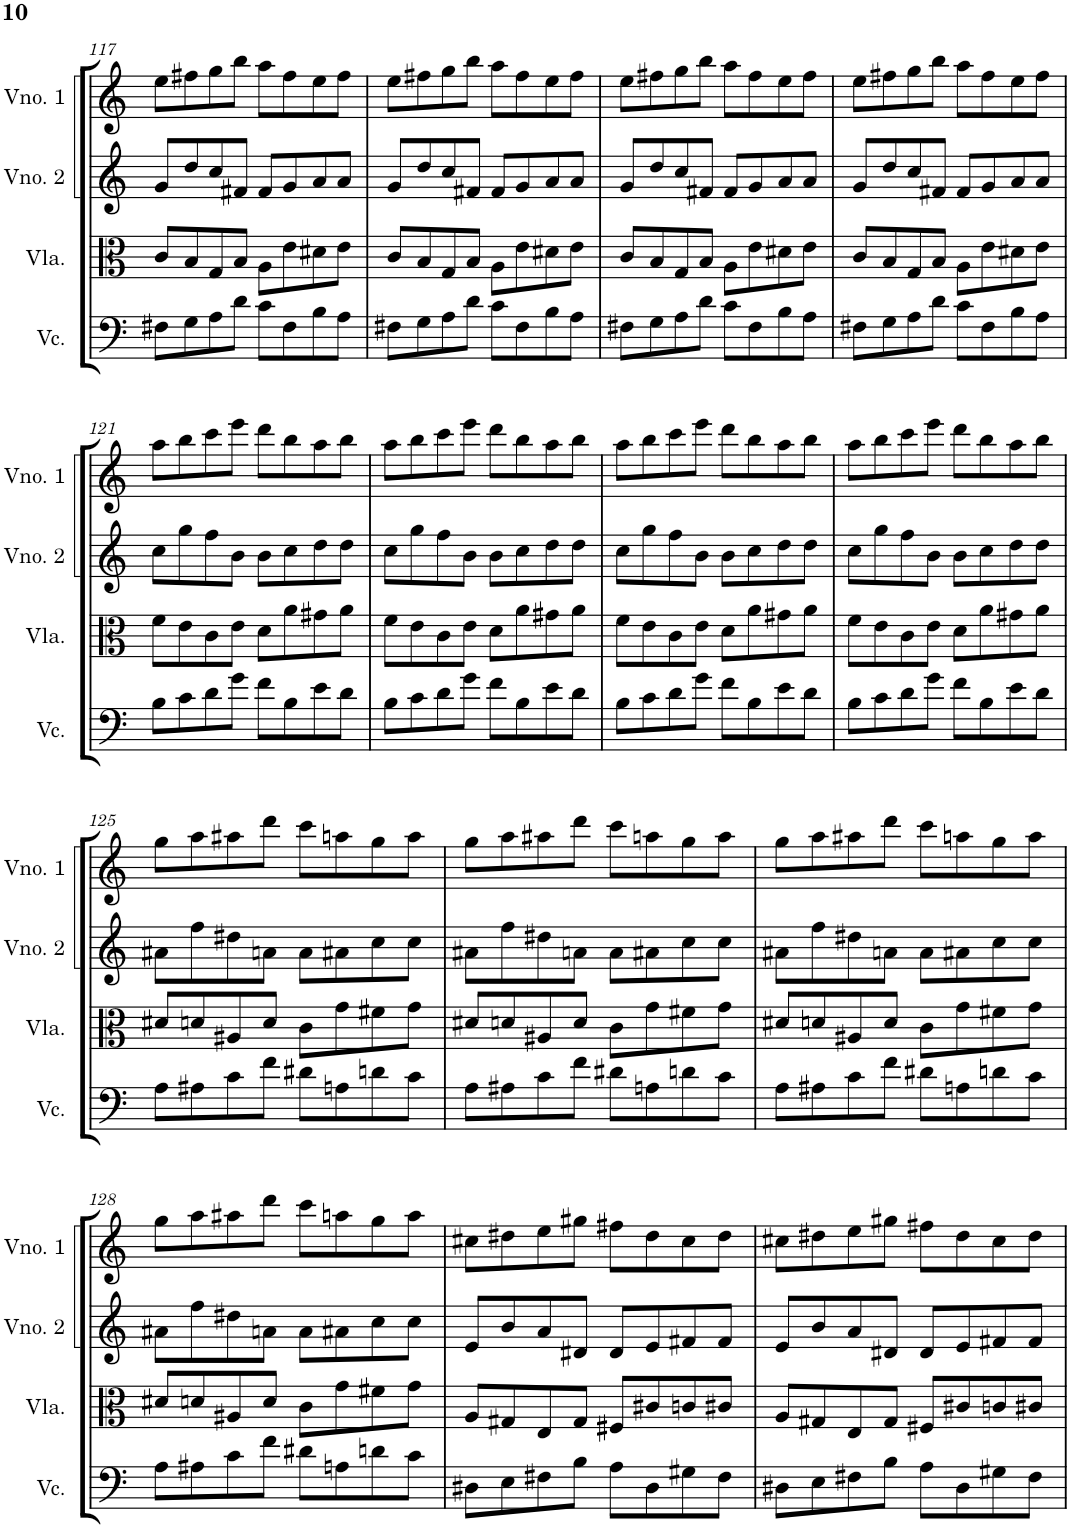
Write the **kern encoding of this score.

**kern	**kern	**kern	**kern
*part4	*part3	*part2	*part1
*staff4	*staff3	*staff2	*staff1
*I"Violoncelo	*I"Viola	*I"Violino 2	*I"Violino 1
*I'Vc.	*I'Vla.	*I'Vno. 2	*I'Vno. 1
!!LO:PB:g=z
*clefF4	*clefC3	*clefG2	*clefG2
*k[]	*k[]	*k[]	*k[]
*M4/4	*M4/4	*M4/4	*M4/4
=117	=117	=117	=117
8F#X\L	8c/L	8g/L	8ee\L
8G\	8B/	8dd/	8ff#X\
8A\	8G/	8cc/	8gg\
8d\J	8B/J	8f#X/J	8bb\J
8c\L	8A\L	8f#/L	8aa\L
8F#\	8e\	8g/	8ff#\
8B\	8d#X\	8a/	8ee\
8A\J	8e\J	8a/J	8ff#\J
=118	=118	=118	=118
8F#X\L	8c/L	8g/L	8ee\L
8G\	8B/	8dd/	8ff#X\
8A\	8G/	8cc/	8gg\
8d\J	8B/J	8f#X/J	8bb\J
8c\L	8A\L	8f#/L	8aa\L
8F#\	8e\	8g/	8ff#\
8B\	8d#X\	8a/	8ee\
8A\J	8e\J	8a/J	8ff#\J
=119	=119	=119	=119
8F#X\L	8c/L	8g/L	8ee\L
8G\	8B/	8dd/	8ff#X\
8A\	8G/	8cc/	8gg\
8d\J	8B/J	8f#X/J	8bb\J
8c\L	8A\L	8f#/L	8aa\L
8F#\	8e\	8g/	8ff#\
8B\	8d#X\	8a/	8ee\
8A\J	8e\J	8a/J	8ff#\J
=120	=120	=120	=120
8F#X\L	8c/L	8g/L	8ee\L
8G\	8B/	8dd/	8ff#X\
8A\	8G/	8cc/	8gg\
8d\J	8B/J	8f#X/J	8bb\J
8c\L	8A\L	8f#/L	8aa\L
8F#\	8e\	8g/	8ff#\
8B\	8d#X\	8a/	8ee\
8A\J	8e\J	8a/J	8ff#\J
!!LO:LB:g=z
=121	=121	=121	=121
8B\L	8f\L	8cc\L	8aa\L
8c\	8e\	8gg\	8bb\
8d\	8c\	8ff\	8ccc\
8g\J	8e\J	8b\J	8eee\J
8f\L	8d\L	8b\L	8ddd\L
8B\	8a\	8cc\	8bb\
8e\	8g#X\	8dd\	8aa\
8d\J	8a\J	8dd\J	8bb\J
=122	=122	=122	=122
8B\L	8f\L	8cc\L	8aa\L
8c\	8e\	8gg\	8bb\
8d\	8c\	8ff\	8ccc\
8g\J	8e\J	8b\J	8eee\J
8f\L	8d\L	8b\L	8ddd\L
8B\	8a\	8cc\	8bb\
8e\	8g#X\	8dd\	8aa\
8d\J	8a\J	8dd\J	8bb\J
=123	=123	=123	=123
8B\L	8f\L	8cc\L	8aa\L
8c\	8e\	8gg\	8bb\
8d\	8c\	8ff\	8ccc\
8g\J	8e\J	8b\J	8eee\J
8f\L	8d\L	8b\L	8ddd\L
8B\	8a\	8cc\	8bb\
8e\	8g#X\	8dd\	8aa\
8d\J	8a\J	8dd\J	8bb\J
=124	=124	=124	=124
8B\L	8f\L	8cc\L	8aa\L
8c\	8e\	8gg\	8bb\
8d\	8c\	8ff\	8ccc\
8g\J	8e\J	8b\J	8eee\J
8f\L	8d\L	8b\L	8ddd\L
8B\	8a\	8cc\	8bb\
8e\	8g#X\	8dd\	8aa\
8d\J	8a\J	8dd\J	8bb\J
!!LO:LB:g=z
=125	=125	=125	=125
8A\L	8d#X/L	8a#X\L	8gg\L
8A#X\	8dn/	8ff\	8aa\
8c\	8A#X/	8dd#X\	8aa#X\
8f\J	8d/J	8an\J	8ddd\J
8d#X\L	8c\L	8a\L	8ccc\L
8An\	8g\	8a#X\	8aan\
8dn\	8f#X\	8cc\	8gg\
8c\J	8g\J	8cc\J	8aa\J
=126	=126	=126	=126
8A\L	8d#X/L	8a#X\L	8gg\L
8A#X\	8dn/	8ff\	8aa\
8c\	8A#X/	8dd#X\	8aa#X\
8f\J	8d/J	8an\J	8ddd\J
8d#X\L	8c\L	8a\L	8ccc\L
8An\	8g\	8a#X\	8aan\
8dn\	8f#X\	8cc\	8gg\
8c\J	8g\J	8cc\J	8aa\J
=127	=127	=127	=127
8A\L	8d#X/L	8a#X\L	8gg\L
8A#X\	8dn/	8ff\	8aa\
8c\	8A#X/	8dd#X\	8aa#X\
8f\J	8d/J	8an\J	8ddd\J
8d#X\L	8c\L	8a\L	8ccc\L
8An\	8g\	8a#X\	8aan\
8dn\	8f#X\	8cc\	8gg\
8c\J	8g\J	8cc\J	8aa\J
!!LO:LB:g=z
=128	=128	=128	=128
8A\L	8d#X/L	8a#X\L	8gg\L
8A#X\	8dn/	8ff\	8aa\
8c\	8A#X/	8dd#X\	8aa#X\
8f\J	8d/J	8an\J	8ddd\J
8d#X\L	8c\L	8a\L	8ccc\L
8An\	8g\	8a#X\	8aan\
8dn\	8f#X\	8cc\	8gg\
8c\J	8g\J	8cc\J	8aa\J
=129	=129	=129	=129
8D#X\L	8A/L	8e/L	8cc#X\L
8E\	8G#X/	8b/	8dd#X\
8F#X\	8E/	8a/	8ee\
8B\J	8G#/J	8d#X/J	8gg#X\J
8A\L	8F#X/L	8d#/L	8ff#X\L
8D#\	8c#X/	8e/	8dd#\
8G#X\	8cn/	8f#X/	8cc#\
8F#\J	8c#X/J	8f#/J	8dd#\J
=130	=130	=130	=130
8D#X\L	8A/L	8e/L	8cc#X\L
8E\	8G#X/	8b/	8dd#X\
8F#X\	8E/	8a/	8ee\
8B\J	8G#/J	8d#X/J	8gg#X\J
8A\L	8F#X/L	8d#/L	8ff#X\L
8D#\	8c#X/	8e/	8dd#\
8G#X\	8cn/	8f#X/	8cc#\
8F#\J	8c#X/J	8f#/J	8dd#\J
=	=	=	=
*-	*-	*-	*-
